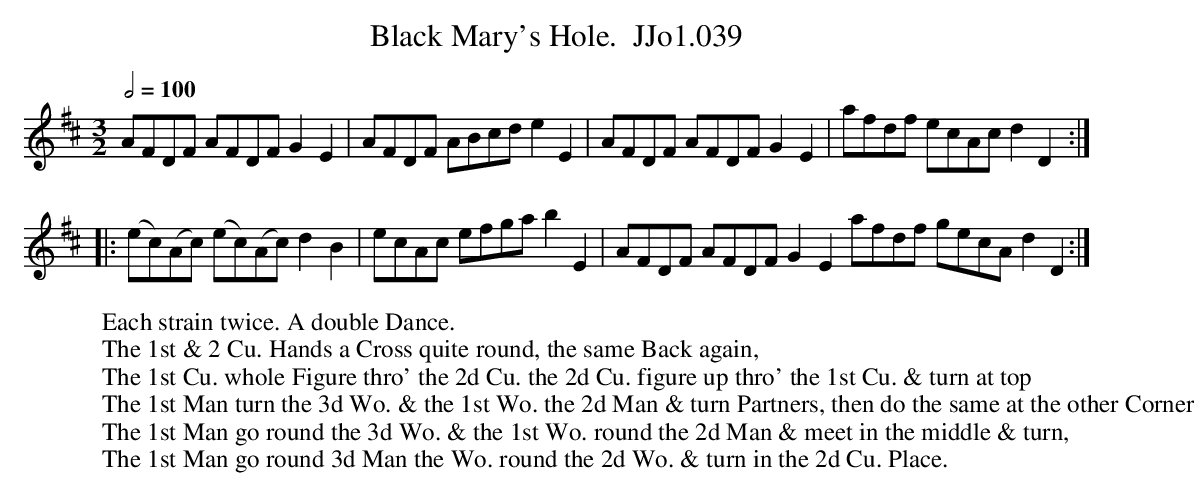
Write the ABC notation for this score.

X:1
T:Black Mary's Hole.  JJo1.039
M:3/2
Q:1/2=100
L:1/8
K:D
AFDF AFDF G2E2 | AFDF ABcd e2E2 | AFDF AFDF G2E2 | afdf ecAc d2D2 :|
|: (ec)(Ac) (ec)(Ac) d2B2 | ecAc efga b2E2 | AFDF AFDF G2E2 afdf gecA d2D2 :|
W:Each strain twice. A double Dance.
W:The 1st & 2 Cu. Hands a Cross quite round, the same Back again,
W:The 1st Cu. whole Figure thro' the 2d Cu. the 2d Cu. figure up thro' the 1st Cu. & turn at top
W:The 1st Man turn the 3d Wo. & the 1st Wo. the 2d Man & turn Partners, then do the same at the other Corners
W:The 1st Man go round the 3d Wo. & the 1st Wo. round the 2d Man & meet in the middle & turn,
W:The 1st Man go round 3d Man the Wo. round the 2d Wo. & turn in the 2d Cu. Place.
